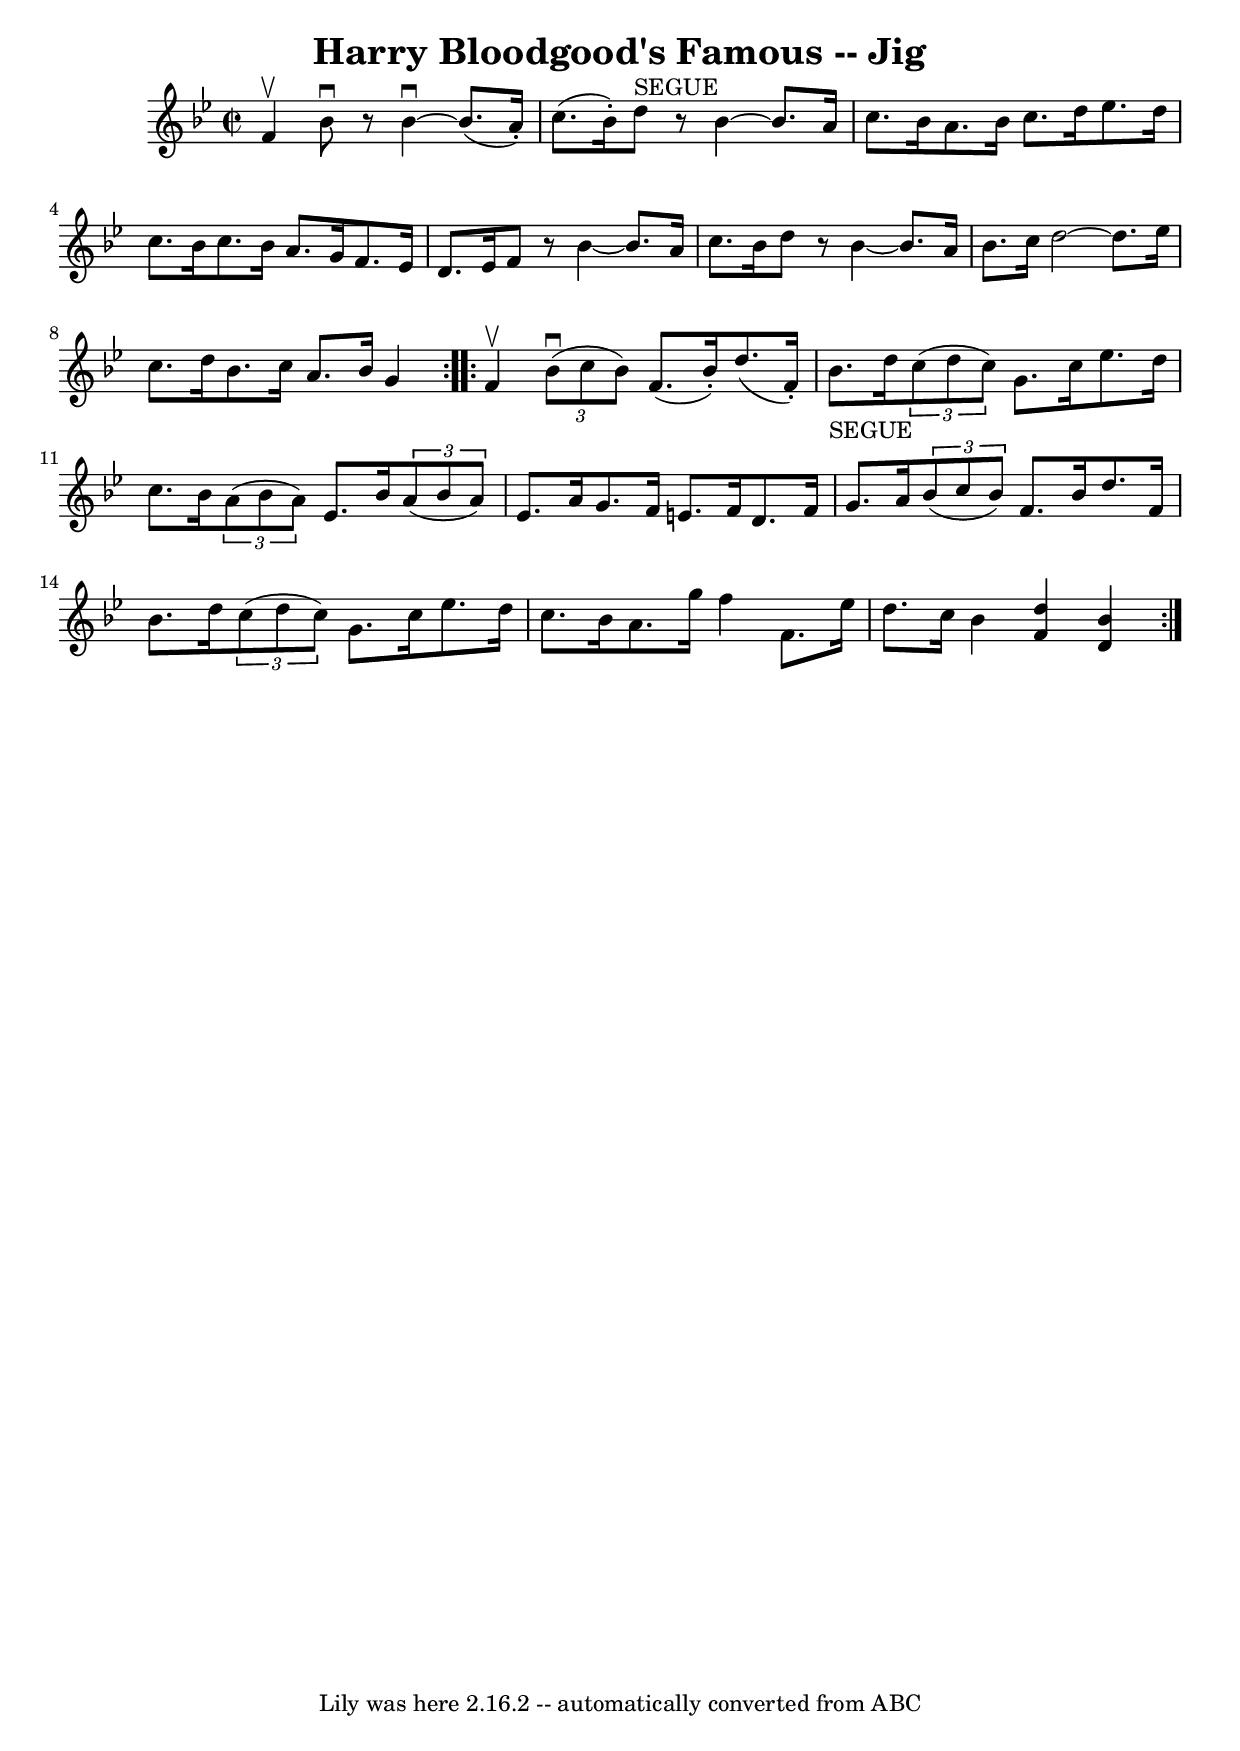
\version "2.7.40"
\include "Mammoth.ily"
\header {
	book = "Ryan's Mammoth Collection"
	crossRefNumber = "1"
	footnotes = "\\\\118 665"
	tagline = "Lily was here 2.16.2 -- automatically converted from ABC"
	title = "Harry Bloodgood's Famous -- Jig"
}
voicedefault =  {
\set Score.defaultBarType = "empty"

\repeat volta 2 {
\override Staff.TimeSignature #'style = #'C
 \time 2/2 \key bes \major f'4^\upbow |
 bes'8^\downbow   r8 
bes'4^\downbow  ~ bes'8. (a'16 -.) c''8. (bes'16 -.)   |
 
 d''8^"SEGUE"   r8 bes'4   ~ bes'8. a'16 c''8. bes'16    
|
 a'8. bes'16 c''8. d''16 ees''8. d''16 c''8.    
bes'16    |
 c''8. bes'16 a'8. g'16 f'8. ees'16    
d'8. ees'16    |
 f'8    r8 bes'4   ~ bes'8. a'16 c''8.   
 bes'16    |
 d''8    r8 bes'4   ~ bes'8. a'16 bes'8. c''16 
   |
 d''2   ~ d''8. ees''16 c''8. d''16    |
   
bes'8. c''16 a'8. bes'16 g'4  }     \repeat volta 2 { f'4^\upbow 
|
     \times 2/3 { bes'8^\downbow(c''8 bes'8) } f'8. (
bes'16 -.) d''8. (f'16 -.) bes'8._"SEGUE" d''16    |
   
\times 2/3 { c''8 (d''8 c''8) } g'8. c''16 ees''8. d''16  
 c''8. bes'16    |
     \times 2/3 { a'8 (bes'8 a'8) }   
ees'8. bes'16    \times 2/3 { a'8 (bes'8 a'8) } ees'8. a'16  
  |
 g'8. f'16 e'8. f'16 d'8. f'16 g'8. a'16    
|
     \times 2/3 { bes'8 (c''8 bes'8) } f'8. bes'16    
d''8. f'16 bes'8. d''16    |
   \times 2/3 { c''8 (d''8    
c''8) } g'8. c''16 ees''8. d''16 c''8. bes'16    |
   
 a'8. g''16 f''4 f'8. ees''16 d''8. c''16    |
   
bes'4  << f'4 d''4   >> << d'4 bes'4   >> }   
}

\score{
    <<

	\context Staff="default"
	{
	    \voicedefault 
	}

    >>
	\layout {
	}
	\midi {}
}
